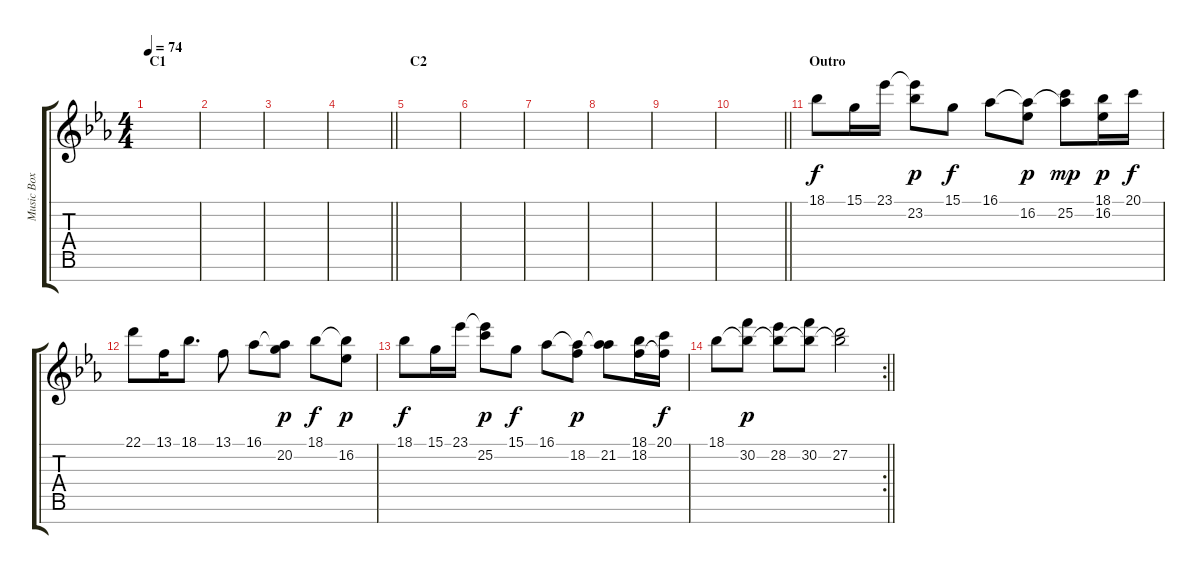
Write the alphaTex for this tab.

\track ("Music Box" "Music Box") {instrument musicbox}
\staff {score tabs}
\tuning (E4 B3 G3 D3 A2 E2 B1) {hide}
\ts (4 4)
\section ("" "C1")
\tempo 74
\clef g2
\ks eb
|
|
|
\barLineRight lightlight
|
\section ("" "C2")
|
|
|
|
|
\barLineRight lightlight
|
\section ("" "Outro")
18.1.8{dy f} 15.1.16 23.1.16 (23.1{t} 23.2).8{dy p} 15.1.8{dy f} 16.1.8 (16.1{t} 16.2).8{dy p} (16.1{t} 25.2).8{dy mp} (18.1 16.2).16{dy p} 20.1.16{dy f} |
22.1.8 13.1.16 18.1.8{d} 13.1.8 16.1.8 (16.1{t} 20.2).8{dy p} 18.1.8{dy f} (18.1{t} 16.2).8{dy p} |
18.1.8{dy f} 15.1.16 23.1.16 (23.1{t} 25.2).8{dy p} 15.1.8{dy f} 16.1.8 (16.1{t} 18.2).8{dy p} (16.1{t} 21.2).8 (18.1 18.2).16 (20.1 18.2{t}).16{dy f} |
\rc 2
\barLineRight lightlight
18.1.8 (18.1{t} 30.2).8{dy p} (18.1{t} 28.2).8 (18.1{t} 30.2).8 (18.1{t} 27.2).2
